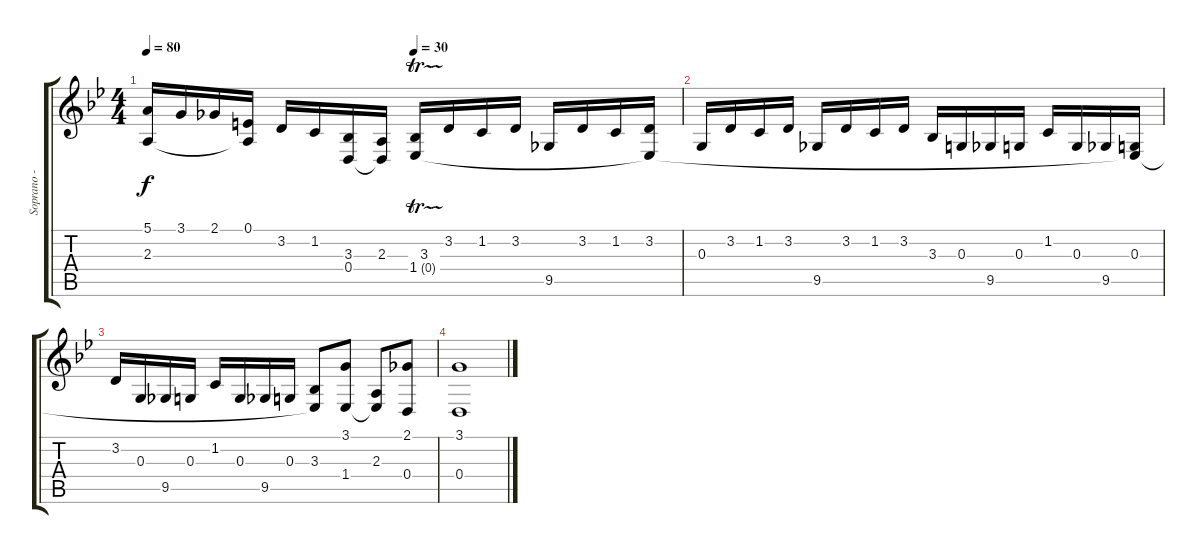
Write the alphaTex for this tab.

\track ("Soprano - Alto" "Soprano - ") {instrument churchorgan}
\staff {score tabs}
\tuning (E4 B3 G3 D3 A2 E2) {hide}
\ts (4 4)
\tempo 80
\tempo (30 0.5)
\clef g2
\ks gminor
(5.1 2.3).16{dy f} 3.1.16 2.1.16 (0.1 2.3{t}).16 3.2.16 1.2.16 (3.3 0.4).16 (2.3 0.4{t}).16 (3.3 1.4{tr (0 32)}).16 3.2.16 1.2.16 3.2.16 9.5.16 3.2.16 1.2.16 (3.2 1.4{t}).16 |
0.3.16 3.2.16 1.2.16 3.2.16 9.5.16 3.2.16 1.2.16 3.2.16 3.3.16 0.3.16 9.5.16 0.3.16 1.2.16 0.3.16 9.5.16 (0.3 1.4{t}).16 |
3.2.16 0.3.16 9.5.16 0.3.16 1.2.16 0.3.16 9.5.16 0.3.16 (3.3 1.4{t}).8 (3.1 1.4).8 (2.3 1.4{t}).8 (2.1 0.4).8 |
(3.1 0.4).1
